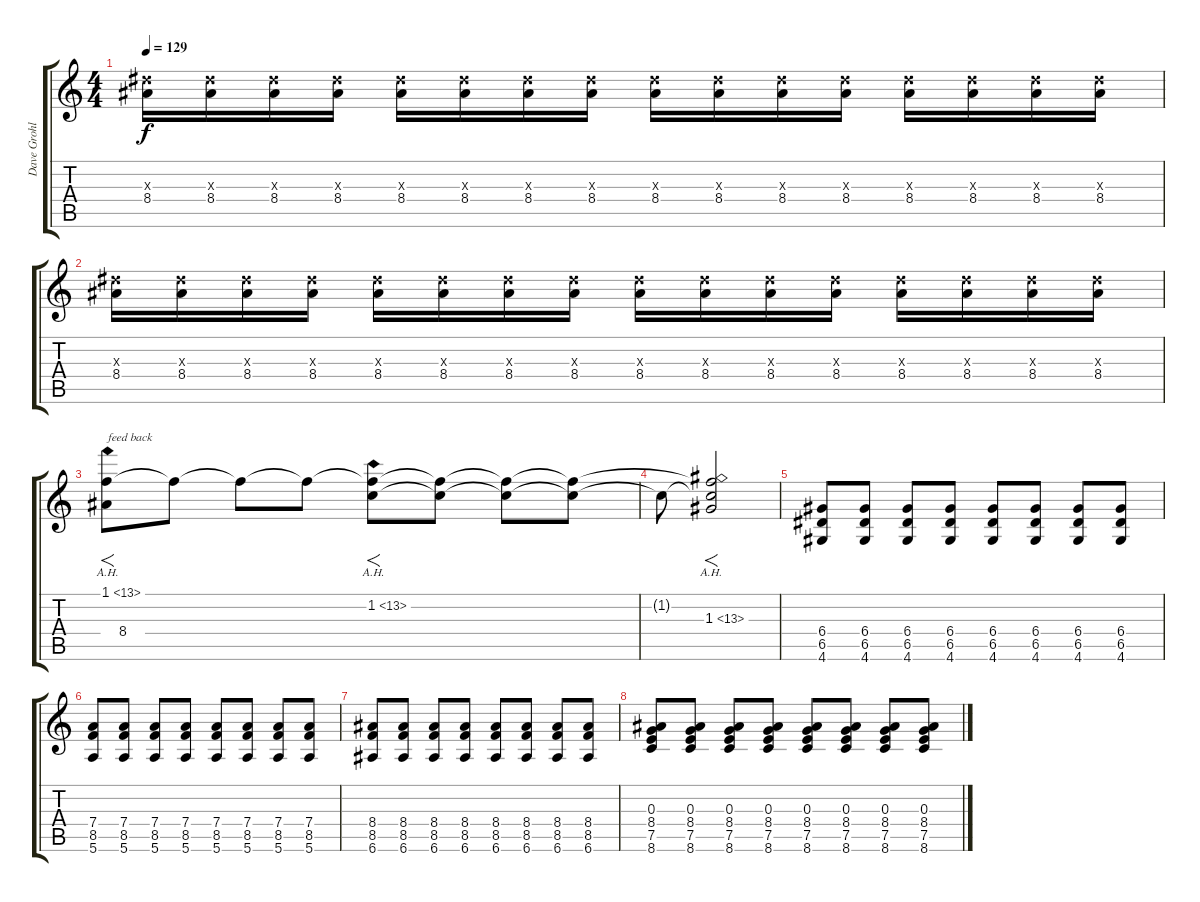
\track ("Dave Grohl" "Dave Grohl") {instrument overdrivenguitar}
\staff {score tabs}
\tuning (E4 B3 G3 D3 A2 E2) {hide}
\ts (4 4)
\tempo 129
\clef g2
\ks c
(8.3{x} 8.4).16{dy f} (8.3{x} 8.4).16 (8.3{x} 8.4).16 (8.3{x} 8.4).16 (8.3{x} 8.4).16 (8.3{x} 8.4).16 (8.3{x} 8.4).16 (8.3{x} 8.4).16 (8.3{x} 8.4).16 (8.3{x} 8.4).16 (8.3{x} 8.4).16 (8.3{x} 8.4).16 (8.3{x} 8.4).16 (8.3{x} 8.4).16 (8.3{x} 8.4).16 (8.3{x} 8.4).16 |
(8.3{x} 8.4).16 (8.3{x} 8.4).16 (8.3{x} 8.4).16 (8.3{x} 8.4).16 (8.3{x} 8.4).16 (8.3{x} 8.4).16 (8.3{x} 8.4).16 (8.3{x} 8.4).16 (8.3{x} 8.4).16 (8.3{x} 8.4).16 (8.3{x} 8.4).16 (8.3{x} 8.4).16 (8.3{x} 8.4).16 (8.3{x} 8.4).16 (8.3{x} 8.4).16 (8.3{x} 8.4).16 |
(1.1{ah 12} 8.4).8{f txt "feed back"} 1.1{t}.8 1.1{t}.8 1.1{t}.8 (1.1{t} 1.2{ah 12}).8{f} (1.1{t} 1.2{t}).8 (1.1{t} 1.2{t}).8 (1.1{t} 1.2{t}).8 |
1.2{t}.8 (1.1{t} 1.2{t} 1.3{ah 12}).2{f} |
(6.4 6.5 4.6).8 (6.4 6.5 4.6).8 (6.4 6.5 4.6).8 (6.4 6.5 4.6).8 (6.4 6.5 4.6).8 (6.4 6.5 4.6).8 (6.4 6.5 4.6).8 (6.4 6.5 4.6).8 |
(7.4 8.5 5.6).8 (7.4 8.5 5.6).8 (7.4 8.5 5.6).8 (7.4 8.5 5.6).8 (7.4 8.5 5.6).8 (7.4 8.5 5.6).8 (7.4 8.5 5.6).8 (7.4 8.5 5.6).8 |
(8.4 8.5 6.6).8 (8.4 8.5 6.6).8 (8.4 8.5 6.6).8 (8.4 8.5 6.6).8 (8.4 8.5 6.6).8 (8.4 8.5 6.6).8 (8.4 8.5 6.6).8 (8.4 8.5 6.6).8 |
(0.3 8.4 7.5 8.6).8 (0.3 8.4 7.5 8.6).8 (0.3 8.4 7.5 8.6).8 (0.3 8.4 7.5 8.6).8 (0.3 8.4 7.5 8.6).8 (0.3 8.4 7.5 8.6).8 (0.3 8.4 7.5 8.6).8 (0.3 8.4 7.5 8.6).8
